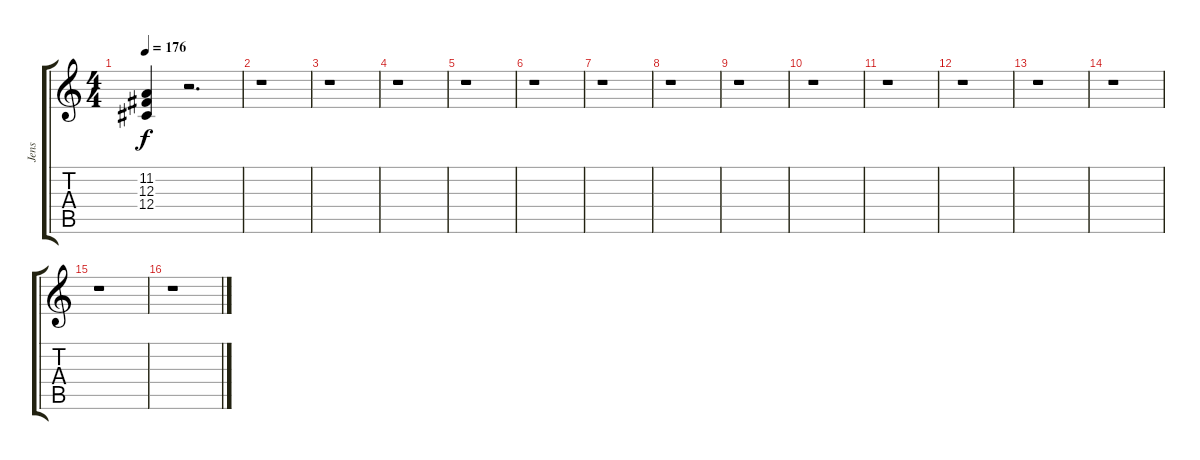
\track ("Jens" "Jens") {instrument choiraahs}
\staff {score tabs}
\tuning (Eb4 Bb3 Gb3 Db3 Ab2 Eb2) {hide}
\ts (4 4)
\tempo 176
\clef g2
\ks c
(11.2 12.3 12.4).4{dy f} r.2{d} |
r.1 |
r.1 |
r.1 |
r.1 |
r.1 |
r.1 |
r.1 |
r.1 |
r.1 |
r.1 |
r.1 |
r.1 |
r.1 |
r.1 |
r.1
